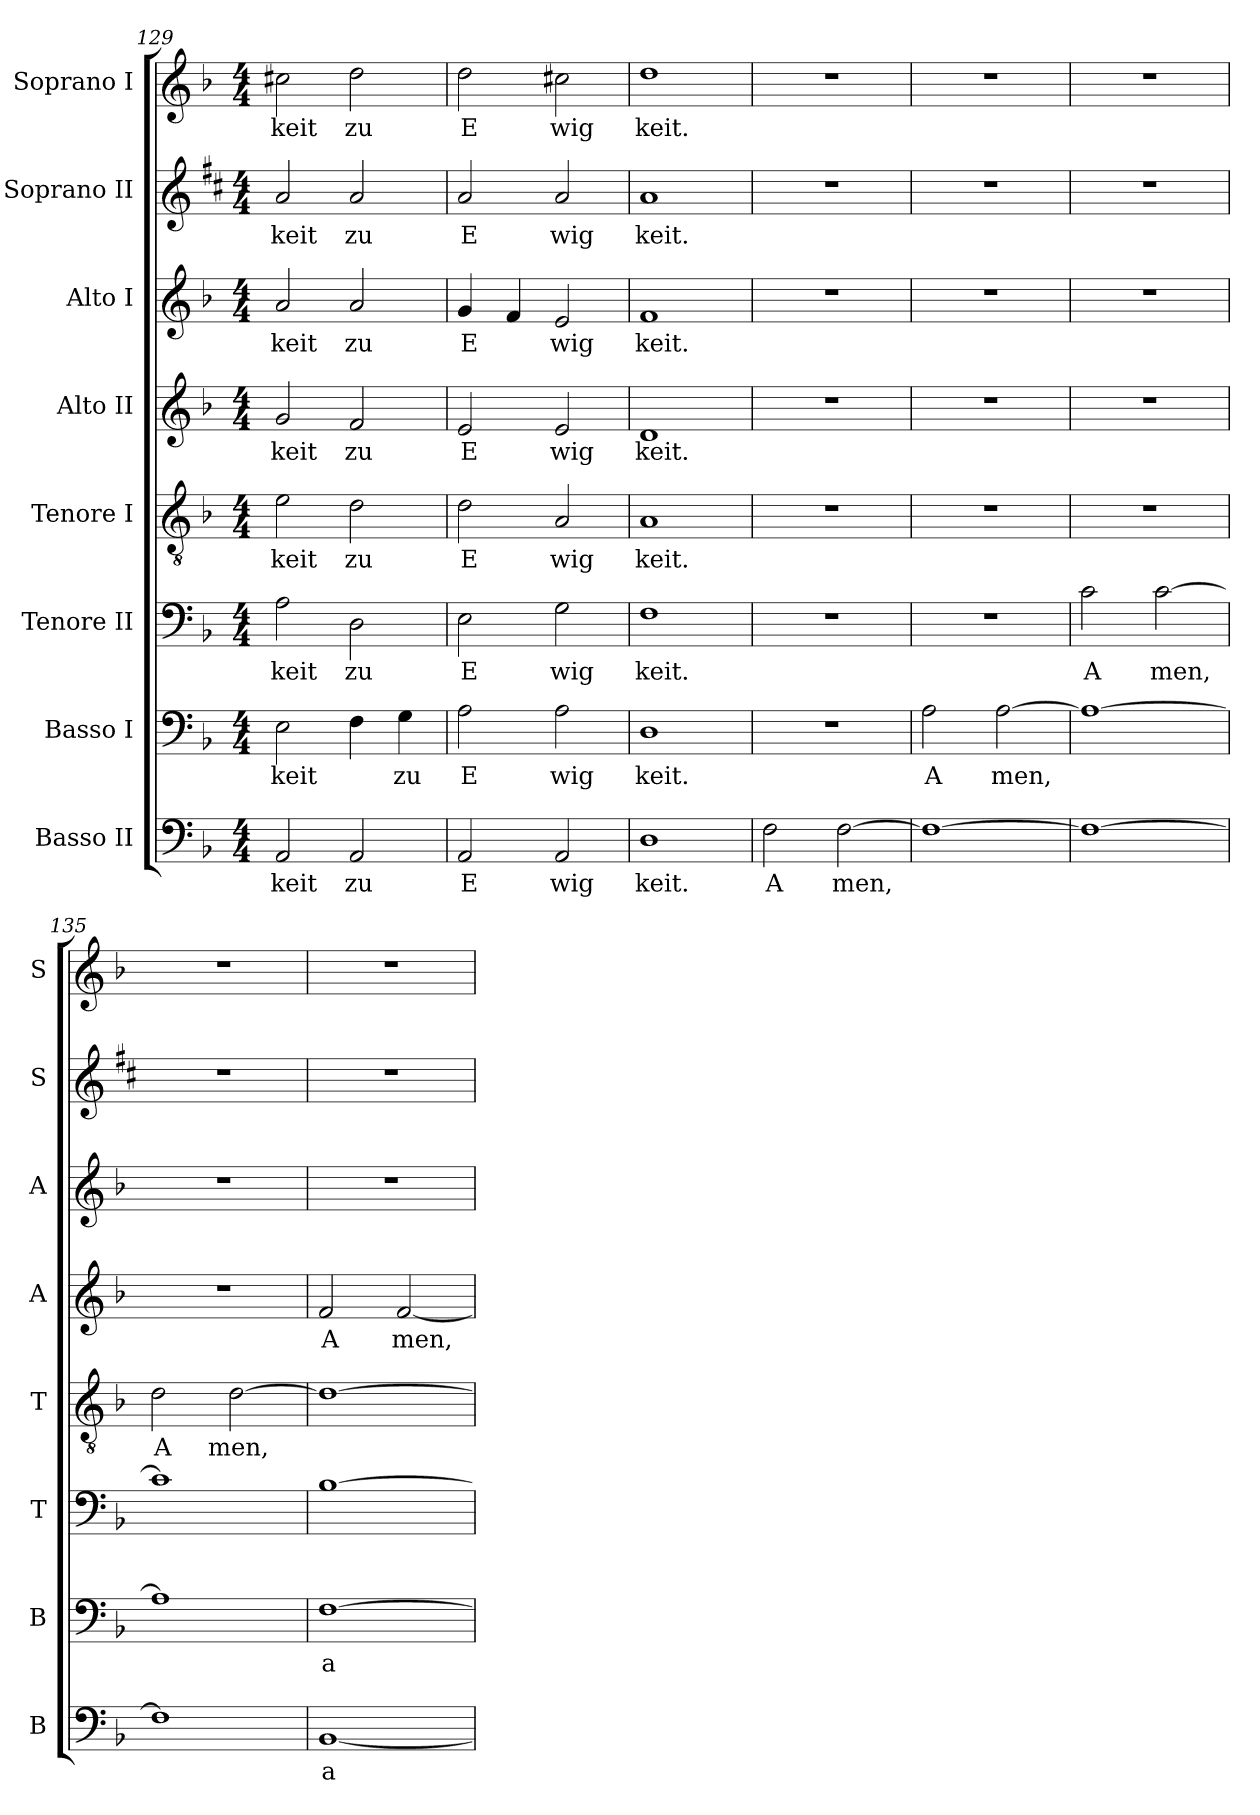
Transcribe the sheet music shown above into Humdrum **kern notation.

**kern	**text	**kern	**text	**kern	**text	**kern	**text	**kern	**text	**kern	**text	**kern	**text	**kern	**text
*part8	*part8	*part7	*part7	*part6	*part6	*part5	*part5	*part4	*part4	*part3	*part3	*part2	*part2	*part1	*part1
*staff8	*staff8	*staff7	*staff7	*staff6	*staff6	*staff5	*staff5	*staff4	*staff4	*staff3	*staff3	*staff2	*staff2	*staff1	*staff1
*I"Basso II	*	*I"Basso I	*	*I"Tenore II	*	*I"Tenore I	*	*I"Alto II	*	*I"Alto I	*	*I"Soprano II	*	*I"Soprano I	*
*I'B	*	*I'B	*	*I'T	*	*I'T	*	*I'A	*	*I'A	*	*I'S	*	*I'S	*
*clefF4	*	*clefF4	*	*clefF4	*	*clefGv2	*	*clefG2	*	*clefG2	*	*clefG2	*	*clefG2	*
*k[b-]	*	*k[b-]	*	*k[b-]	*	*k[b-]	*	*k[b-]	*	*k[b-]	*	*k[f#c#]	*	*k[b-]	*
*F:	*	*F:	*	*F:	*	*F:	*	*F:	*	*F:	*	*D:	*	*F:	*
*M4/4	*	*M4/4	*	*M4/4	*	*M4/4	*	*M4/4	*	*M4/4	*	*M4/4	*	*M4/4	*
=129	=129	=129	=129	=129	=129	=129	=129	=129	=129	=129	=129	=129	=129	=129	=129
2AA/	keit	2E\	keit	2A\	keit	2e\	keit	2g/	keit	2a/	keit	2a/	keit	2cc#X\	keit
2AA/	zu	4F\	.	2D\	zu	2d\	zu	2f/	zu	2a/	zu	2a/	zu	2dd\	zu
.	.	4G\	zu	.	.	.	.	.	.	.	.	.	.	.	.
!!LO:PB:g=z
=130	=130	=130	=130	=130	=130	=130	=130	=130	=130	=130	=130	=130	=130	=130	=130
2AA/	E	2A\	E	2E\	E	2d\	E	2e/	E	4g/	E	2a/	E	2dd\	E
.	.	.	.	.	.	.	.	.	.	4f/	.	.	.	.	.
2AA/	wig	2A\	wig	2G\	wig	2A/	wig	2e/	wig	2e/	wig	2a/	wig	2cc#X\	wig
=131	=131	=131	=131	=131	=131	=131	=131	=131	=131	=131	=131	=131	=131	=131	=131
1D	keit.	1D	keit.	1F	keit.	1A	keit.	1d	keit.	1f	keit.	1a	keit.	1dd	keit.
=132	=132	=132	=132	=132	=132	=132	=132	=132	=132	=132	=132	=132	=132	=132	=132
2F\	A	1r	.	1r	.	1r	.	1r	.	1r	.	1r	.	1r	.
[2F\	men,	.	.	.	.	.	.	.	.	.	.	.	.	.	.
=133	=133	=133	=133	=133	=133	=133	=133	=133	=133	=133	=133	=133	=133	=133	=133
1F_	.	2A\	A	1r	.	1r	.	1r	.	1r	.	1r	.	1r	.
.	.	[2A\	men,	.	.	.	.	.	.	.	.	.	.	.	.
=134	=134	=134	=134	=134	=134	=134	=134	=134	=134	=134	=134	=134	=134	=134	=134
1F_	.	1A_	.	2c\	A	1r	.	1r	.	1r	.	1r	.	1r	.
.	.	.	.	[2c\	men,	.	.	.	.	.	.	.	.	.	.
=135	=135	=135	=135	=135	=135	=135	=135	=135	=135	=135	=135	=135	=135	=135	=135
1F]	.	1A]	.	1c]	.	2d\	A	1r	.	1r	.	1r	.	1r	.
.	.	.	.	.	.	[2d\	men,	.	.	.	.	.	.	.	.
=136	=136	=136	=136	=136	=136	=136	=136	=136	=136	=136	=136	=136	=136	=136	=136
[1BB-	a	[1F	a	[1B-	.	1d_	.	2f/	A	1r	.	1r	.	1r	.
.	.	.	.	.	.	.	.	[2f/	men,	.	.	.	.	.	.
=	=	=	=	=	=	=	=	=	=	=	=	=	=	=	=
*-	*-	*-	*-	*-	*-	*-	*-	*-	*-	*-	*-	*-	*-	*-	*-
